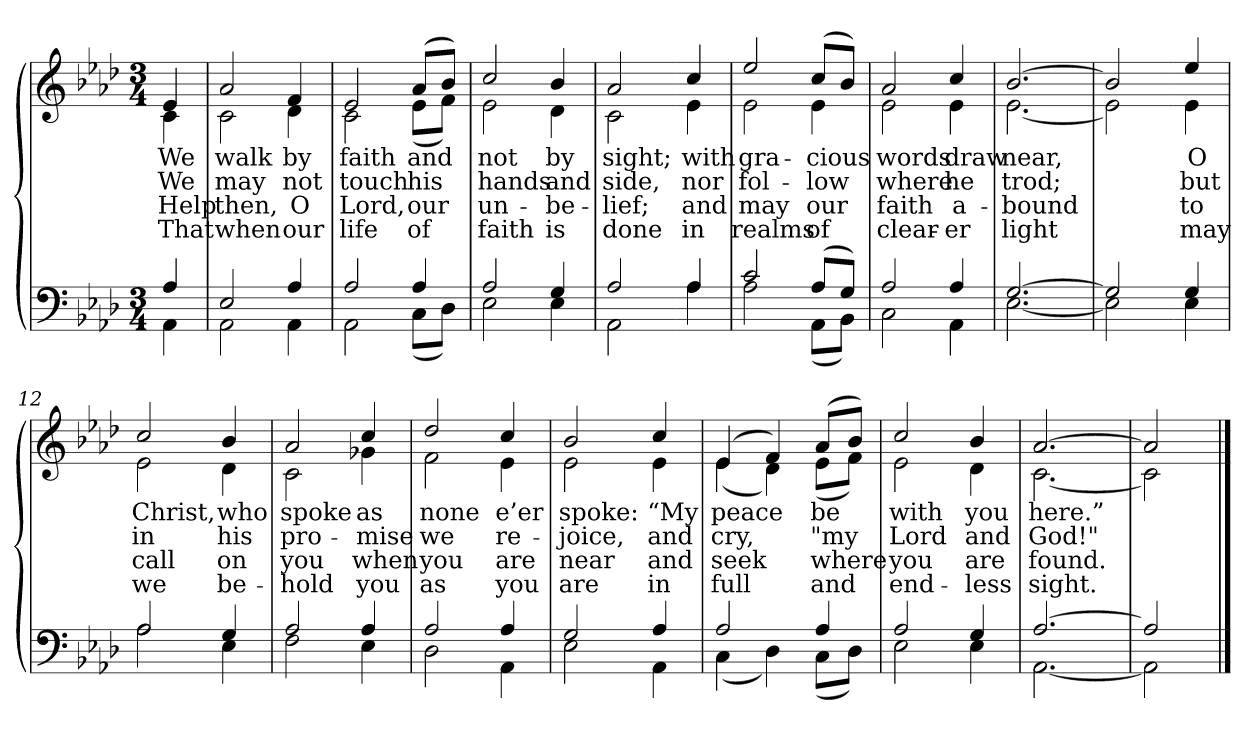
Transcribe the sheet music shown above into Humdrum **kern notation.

**kern	**kern	**text	**text	**text	**text
*part2	*part1	*part1	*part1	*part1	*part1
*staff2	*staff1	*staff1	*staff1	*staff1	*staff1
*clefF4	*clefG2	*	*	*	*
*k[b-e-a-d-]	*k[b-e-a-d-]	*	*	*	*
*M3/4	*M3/4	*	*	*	*
=1	=1	=1	=1	=1	=1
*^	*	*	*	*	*
!	!	!LO:TX:b:i:t=Verse	!	!	!	!
!	!	!	!LO:LY:b	!LO:LY:b	!LO:LY:b	!LO:LY:b
*	*	*^	*	*	*	*
4A-/	4AA-\	4e-/	4c\	We	We	Help	That
=2	=2	=2	=2	=2	=2	=2	=2
!	!	!	!	!LO:LY:b	!LO:LY:b	!LO:LY:b	!LO:LY:b
2E-/	2AA-\	2a-/	2c\	walk	may	then,	when
!	!	!	!	!LO:LY:b	!LO:LY:b	!LO:LY:b	!LO:LY:b
4A-/	4AA-\	4f/	4d-\	by	not	O	our
=3	=3	=3	=3	=3	=3	=3	=3
!	!	!	!	!LO:LY:b	!LO:LY:b	!LO:LY:b	!LO:LY:b
2A-/	2AA-\	2e-/	2c\	faith	touch	Lord,	life
!	!	!	!	!LO:LY:b	!LO:LY:b	!LO:LY:b	!LO:LY:b
4A-/	(<8C\L	(>8a-/L	(<8e-\L	and	his	our	of
.	8D-\J)	8b-/J)	8f\J)	.	.	.	.
=4	=4	=4	=4	=4	=4	=4	=4
!	!	!	!	!LO:LY:b	!LO:LY:b	!LO:LY:b	!LO:LY:b
2A-/	2E-\	2cc/	2e-\	not	hands	un-	faith
!	!	!	!	!LO:LY:b	!LO:LY:b	!LO:LY:b	!LO:LY:b
4G/	4E-\	4b-/	4d-\	by	and	-be-	is
=5	=5	=5	=5	=5	=5	=5	=5
!	!	!	!	!LO:LY:b	!LO:LY:b	!LO:LY:b	!LO:LY:b
2A-/	2AA-\	2a-/	2c\	sight;	side,	-lief;	done
!!LO:LB:g=z	!!
=6-	=6-	=6-	=6-	=6-	=6-	=6-	=6-
!	!	!	!	!LO:LY:b	!LO:LY:b	!LO:LY:b	!LO:LY:b
4A-/	4A-\	4cc/	4e-\	with	nor	and	in
=7	=7	=7	=7	=7	=7	=7	=7
!	!	!	!	!LO:LY:b	!LO:LY:b	!LO:LY:b	!LO:LY:b
2c/	2A-\	2ee-/	2e-\	gra-	fol-	may	realms
!	!	!	!	!LO:LY:b	!LO:LY:b	!LO:LY:b	!LO:LY:b
(>8A-/L	(<8AA-\L	(>8cc/L	4e-\	-cious	-low	our	of
8G/J)	8BB-\J)	8b-/J)	.	.	.	.	.
=8	=8	=8	=8	=8	=8	=8	=8
!	!	!	!	!LO:LY:b	!LO:LY:b	!LO:LY:b	!LO:LY:b
2A-/	2C\	2a-/	2e-\	words	where	faith	clear-
!	!	!	!	!LO:LY:b	!LO:LY:b	!LO:LY:b	!LO:LY:b
4A-/	4AA-\	4cc/	4e-\	draw	he	a-	-er
=9	=9	=9	=9	=9	=9	=9	=9
!	!	!	!	!LO:LY:b	!LO:LY:b	!LO:LY:b	!LO:LY:b
[2.G/	[2.E-\	[2.b-/	[2.e-\	near,	trod;	-bound	light
=10	=10	=10	=10	=10	=10	=10	=10
2G/]	2E-\]	2b-/]	2e-\]	.	.	.	.
!!LO:LB:g=z	!!
=11-	=11-	=11-	=11-	=11-	=11-	=11-	=11-
!	!	!	!	!LO:LY:b	!LO:LY:b	!LO:LY:b	!LO:LY:b
4G/	4E-\	4ee-/	4e-\	O	but	to	may
=12	=12	=12	=12	=12	=12	=12	=12
!	!	!	!	!LO:LY:b	!LO:LY:b	!LO:LY:b	!LO:LY:b
2A-/	2A-\	2cc/	2e-\	Christ,	in	call	we
!	!	!	!	!LO:LY:b	!LO:LY:b	!LO:LY:b	!LO:LY:b
4G/	4E-\	4b-/	4d-\	who	his	on	be-
=13	=13	=13	=13	=13	=13	=13	=13
!	!	!	!	!LO:LY:b	!LO:LY:b	!LO:LY:b	!LO:LY:b
2A-/	2F\	2a-/	2c\	spoke	pro-	you	-hold
!	!	!	!	!LO:LY:b	!LO:LY:b	!LO:LY:b	!LO:LY:b
4A-/	4E-\	4cc/	4g-X\	as	-mise	when	you
=14	=14	=14	=14	=14	=14	=14	=14
!	!	!	!	!LO:LY:b	!LO:LY:b	!LO:LY:b	!LO:LY:b
2A-/	2D-\	2dd-/	2f\	none	we	you	as
!	!	!	!	!LO:LY:b	!LO:LY:b	!LO:LY:b	!LO:LY:b
4A-/	4AA-\	4cc/	4e-\	e’er	re-	are	you
=15	=15	=15	=15	=15	=15	=15	=15
!	!	!	!	!LO:LY:b	!LO:LY:b	!LO:LY:b	!LO:LY:b
2G/	2E-\	2b-/	2e-\	spoke:	-joice,	near	are
!!LO:LB:g=z	!!
=16-	=16-	=16-	=16-	=16-	=16-	=16-	=16-
!	!	!	!	!LO:LY:b	!LO:LY:b	!LO:LY:b	!LO:LY:b
4A-/	4AA-\	4cc/	4e-\	“My	and	and	in
=17	=17	=17	=17	=17	=17	=17	=17
!	!	!	!	!LO:LY:b	!LO:LY:b	!LO:LY:b	!LO:LY:b
2A-/	(<4C\	(>4e-/	(<4e-\	peace	cry,	seek	full
.	4D-\)	4f/)	4d-\)	.	.	.	.
!	!	!	!	!LO:LY:b	!LO:LY:b	!LO:LY:b	!LO:LY:b
4A-/	(<8C\L	(>8a-/L	(<8e-\L	be	"my	where	and
.	8D-\J)	8b-/J)	8f\J)	.	.	.	.
=18	=18	=18	=18	=18	=18	=18	=18
!	!	!	!	!LO:LY:b	!LO:LY:b	!LO:LY:b	!LO:LY:b
2A-/	2E-\	2cc/	2e-\	with	Lord	you	end-
!	!	!	!	!LO:LY:b	!LO:LY:b	!LO:LY:b	!LO:LY:b
4G/	4E-\	4b-/	4d-\	you	and	are	-less
=19	=19	=19	=19	=19	=19	=19	=19
!	!	!	!	!LO:LY:b	!LO:LY:b	!LO:LY:b	!LO:LY:b
[2.A-/	[2.AA-\	[2.a-/	[2.c\	here.”	God!"	found.	sight.
=20	=20	=20	=20	=20	=20	=20	=20
2A-/]	2AA-\]	2a-/]	2c\]	.	.	.	.
*v	*v	*	*	*	*	*	*
*	*v	*v	*	*	*	*
==	==	==	==	==	==
*-	*-	*-	*-	*-	*-
